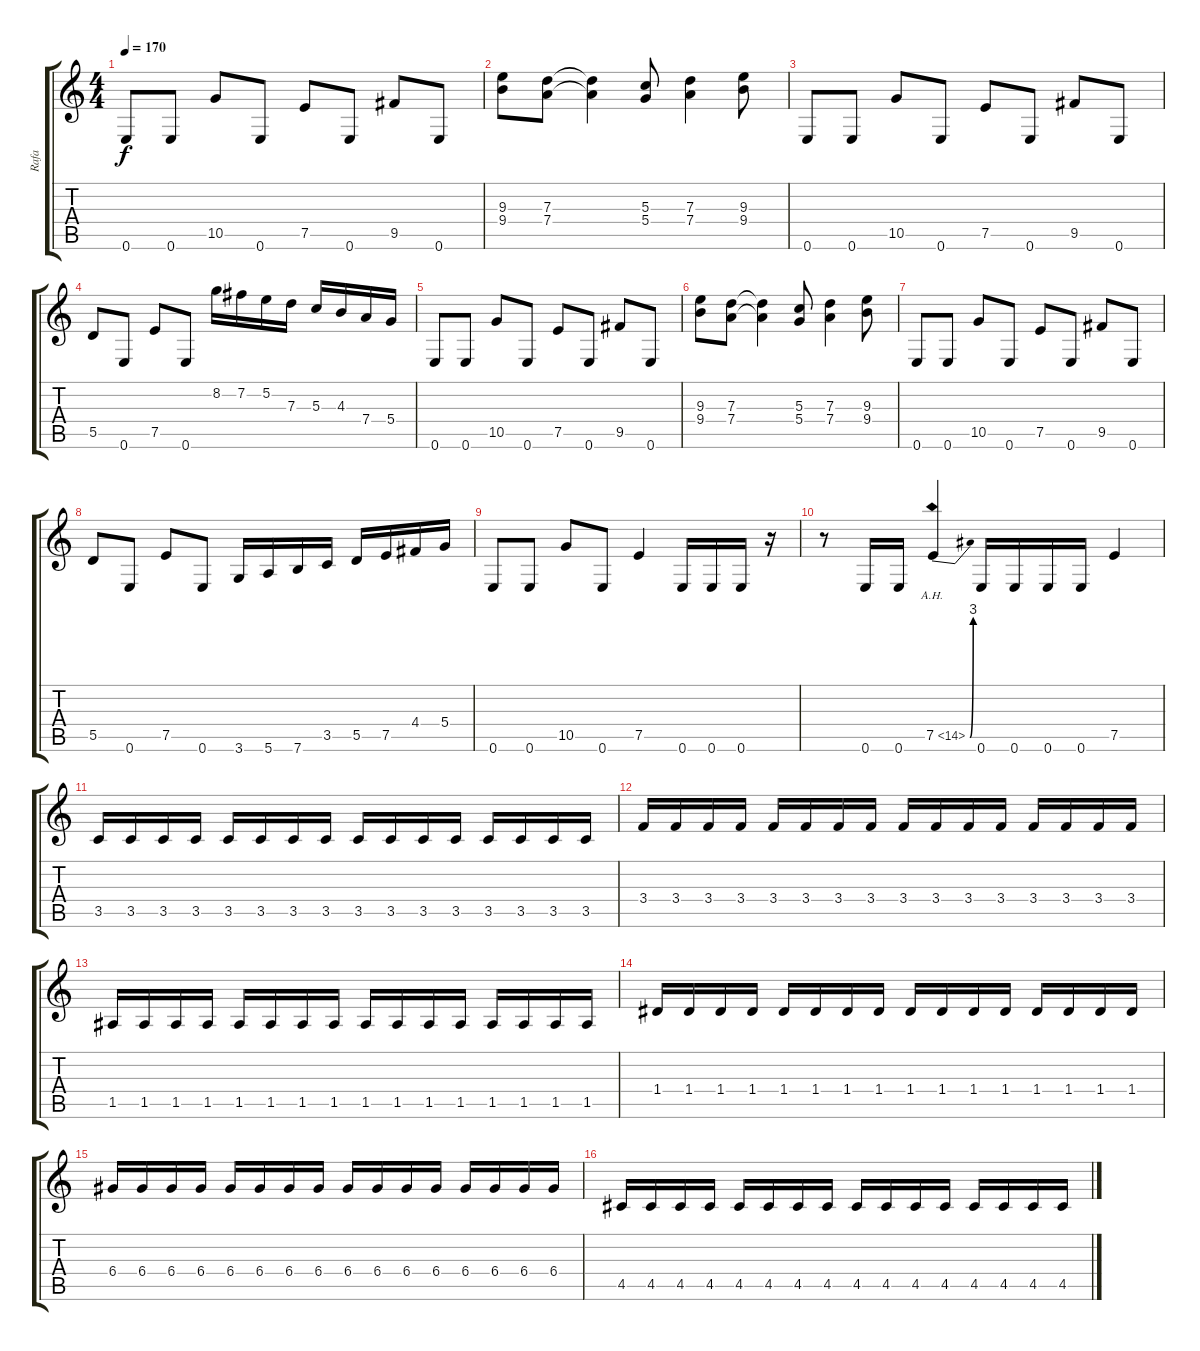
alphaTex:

\track ("Rafa" "Rafa") {instrument overdrivenguitar}
\staff {score tabs}
\tuning (E4 B3 G3 D3 A2 E2) {hide}
\ts (4 4)
\tempo 170
\clef g2
\ks c
0.6.8{dy f} 0.6.8 10.5.8 0.6.8 7.5.8 0.6.8 9.5.8 0.6.8 |
(9.3 9.4).8 (7.3 7.4).8 (7.3{t} 7.4{t}).4 (5.3 5.4).8 (7.3 7.4).4 (9.3 9.4).8 |
0.6.8 0.6.8 10.5.8 0.6.8 7.5.8 0.6.8 9.5.8 0.6.8 |
5.5.8 0.6.8 7.5.8 0.6.8 8.2.16 7.2.16 5.2.16 7.3.16 5.3.16 4.3.16 7.4.16 5.4.16 |
0.6.8 0.6.8 10.5.8 0.6.8 7.5.8 0.6.8 9.5.8 0.6.8 |
(9.3 9.4).8 (7.3 7.4).8 (7.3{t} 7.4{t}).4 (5.3 5.4).8 (7.3 7.4).4 (9.3 9.4).8 |
0.6.8 0.6.8 10.5.8 0.6.8 7.5.8 0.6.8 9.5.8 0.6.8 |
5.5.8 0.6.8 7.5.8 0.6.8 3.6.16 5.6.16 7.6.16 3.5.16 5.5.16 7.5.16 4.4.16 5.4.16 |
0.6.8 0.6.8 10.5.8 0.6.8 7.5.4 0.6.16 0.6.16 0.6.16 r.16 |
r.8 0.6.16 0.6.16 7.5{be (bend 0 0 60 12) ah 7}.4 0.6.16 0.6.16 0.6.16 0.6.16 7.5.4 |
3.5.16 3.5.16 3.5.16 3.5.16 3.5.16 3.5.16 3.5.16 3.5.16 3.5.16 3.5.16 3.5.16 3.5.16 3.5.16 3.5.16 3.5.16 3.5.16 |
3.4.16 3.4.16 3.4.16 3.4.16 3.4.16 3.4.16 3.4.16 3.4.16 3.4.16 3.4.16 3.4.16 3.4.16 3.4.16 3.4.16 3.4.16 3.4.16 |
1.5.16 1.5.16 1.5.16 1.5.16 1.5.16 1.5.16 1.5.16 1.5.16 1.5.16 1.5.16 1.5.16 1.5.16 1.5.16 1.5.16 1.5.16 1.5.16 |
1.4.16 1.4.16 1.4.16 1.4.16 1.4.16 1.4.16 1.4.16 1.4.16 1.4.16 1.4.16 1.4.16 1.4.16 1.4.16 1.4.16 1.4.16 1.4.16 |
6.4.16 6.4.16 6.4.16 6.4.16 6.4.16 6.4.16 6.4.16 6.4.16 6.4.16 6.4.16 6.4.16 6.4.16 6.4.16 6.4.16 6.4.16 6.4.16 |
4.5.16 4.5.16 4.5.16 4.5.16 4.5.16 4.5.16 4.5.16 4.5.16 4.5.16 4.5.16 4.5.16 4.5.16 4.5.16 4.5.16 4.5.16 4.5.16
